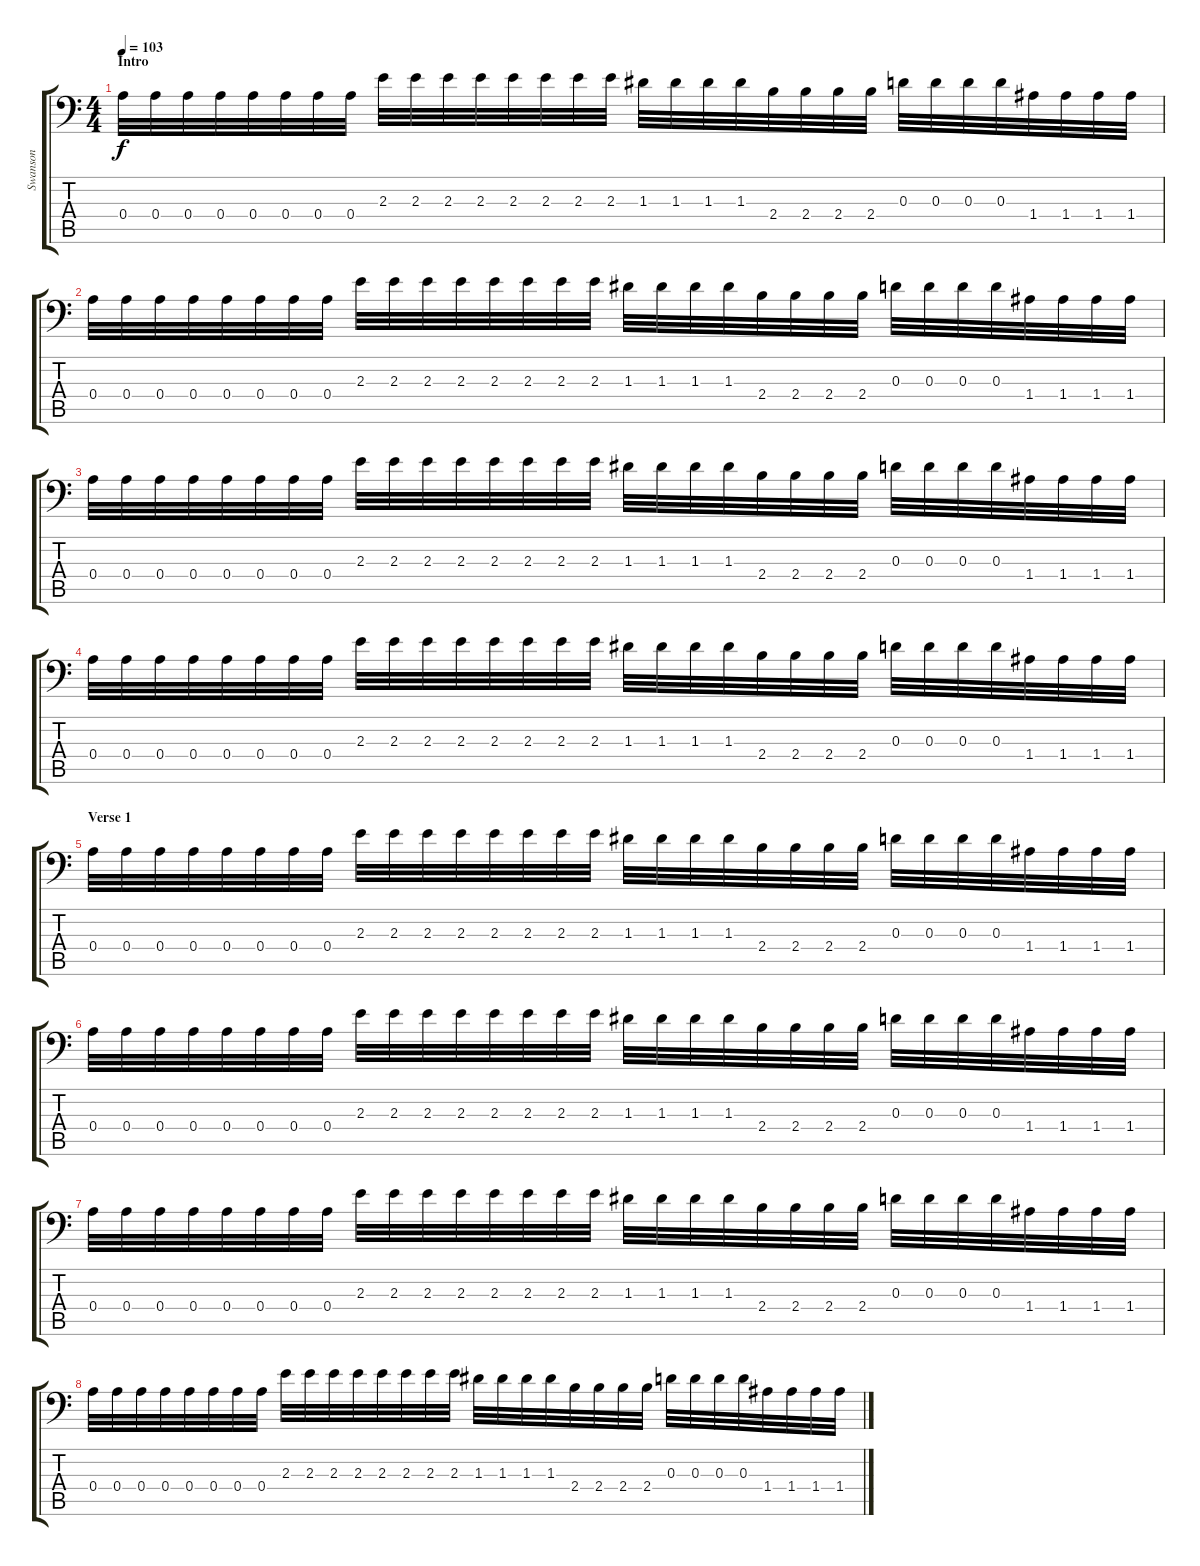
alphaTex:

\track ("Swanson" "Swanson") {instrument distortionguitar}
\staff {score tabs}
\tuning (B3 Gb3 D3 A2 D2 A1) {hide}
\ts (4 4)
\section ("" "Intro")
\tempo 103
\clef f4
\ks c
0.4.32{dy f instrument distortionguitar} 0.4.32 0.4.32 0.4.32 0.4.32 0.4.32 0.4.32 0.4.32 2.3.32 2.3.32 2.3.32 2.3.32 2.3.32 2.3.32 2.3.32 2.3.32 1.3.32 1.3.32 1.3.32 1.3.32 2.4.32 2.4.32 2.4.32 2.4.32 0.3.32 0.3.32 0.3.32 0.3.32 1.4.32 1.4.32 1.4.32 1.4.32 |
0.4.32 0.4.32 0.4.32 0.4.32 0.4.32 0.4.32 0.4.32 0.4.32 2.3.32 2.3.32 2.3.32 2.3.32 2.3.32 2.3.32 2.3.32 2.3.32 1.3.32 1.3.32 1.3.32 1.3.32 2.4.32 2.4.32 2.4.32 2.4.32 0.3.32 0.3.32 0.3.32 0.3.32 1.4.32 1.4.32 1.4.32 1.4.32 |
0.4.32 0.4.32 0.4.32 0.4.32 0.4.32 0.4.32 0.4.32 0.4.32 2.3.32 2.3.32 2.3.32 2.3.32 2.3.32 2.3.32 2.3.32 2.3.32 1.3.32 1.3.32 1.3.32 1.3.32 2.4.32 2.4.32 2.4.32 2.4.32 0.3.32 0.3.32 0.3.32 0.3.32 1.4.32 1.4.32 1.4.32 1.4.32 |
0.4.32 0.4.32 0.4.32 0.4.32 0.4.32 0.4.32 0.4.32 0.4.32 2.3.32 2.3.32 2.3.32 2.3.32 2.3.32 2.3.32 2.3.32 2.3.32 1.3.32 1.3.32 1.3.32 1.3.32 2.4.32 2.4.32 2.4.32 2.4.32 0.3.32 0.3.32 0.3.32 0.3.32 1.4.32 1.4.32 1.4.32 1.4.32 |
\section ("" "Verse 1")
0.4.32 0.4.32 0.4.32 0.4.32 0.4.32 0.4.32 0.4.32 0.4.32 2.3.32 2.3.32 2.3.32 2.3.32 2.3.32 2.3.32 2.3.32 2.3.32 1.3.32 1.3.32 1.3.32 1.3.32 2.4.32 2.4.32 2.4.32 2.4.32 0.3.32 0.3.32 0.3.32 0.3.32 1.4.32 1.4.32 1.4.32 1.4.32 |
0.4.32 0.4.32 0.4.32 0.4.32 0.4.32 0.4.32 0.4.32 0.4.32 2.3.32 2.3.32 2.3.32 2.3.32 2.3.32 2.3.32 2.3.32 2.3.32 1.3.32 1.3.32 1.3.32 1.3.32 2.4.32 2.4.32 2.4.32 2.4.32 0.3.32 0.3.32 0.3.32 0.3.32 1.4.32 1.4.32 1.4.32 1.4.32 |
0.4.32 0.4.32 0.4.32 0.4.32 0.4.32 0.4.32 0.4.32 0.4.32 2.3.32 2.3.32 2.3.32 2.3.32 2.3.32 2.3.32 2.3.32 2.3.32 1.3.32 1.3.32 1.3.32 1.3.32 2.4.32 2.4.32 2.4.32 2.4.32 0.3.32 0.3.32 0.3.32 0.3.32 1.4.32 1.4.32 1.4.32 1.4.32 |
0.4.32 0.4.32 0.4.32 0.4.32 0.4.32 0.4.32 0.4.32 0.4.32 2.3.32 2.3.32 2.3.32 2.3.32 2.3.32 2.3.32 2.3.32 2.3.32 1.3.32 1.3.32 1.3.32 1.3.32 2.4.32 2.4.32 2.4.32 2.4.32 0.3.32 0.3.32 0.3.32 0.3.32 1.4.32 1.4.32 1.4.32 1.4.32
